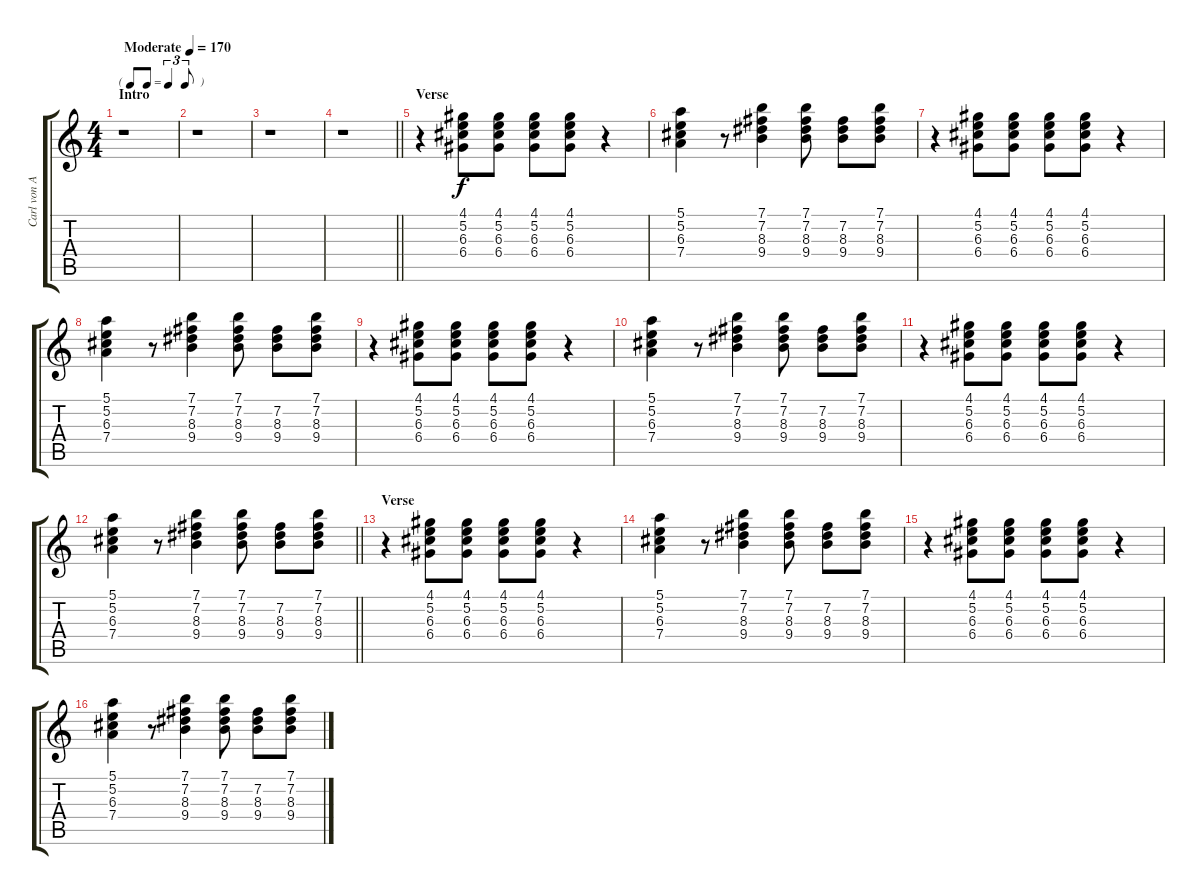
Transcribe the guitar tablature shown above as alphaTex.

\track ("Carl von Arbin - Lead Guitar" "Carl von A") {instrument overdrivenguitar}
\staff {score tabs}
\tuning (E4 B3 G3 D3 A2 E2) {hide}
\ts (4 4)
\tf triplet8th
\section ("" "Intro")
\tempo (170 "Moderate")
\clef g2
\ks c
r.1{dy f instrument overdrivenguitar} |
r.1 |
r.1 |
\barLineRight lightlight
r.1 |
\section ("" "Verse")
r.4 (4.1 5.2 6.3 6.4).8 (4.1 5.2 6.3 6.4).8 (4.1 5.2 6.3 6.4).8 (4.1 5.2 6.3 6.4).8 r.4 |
(5.1 5.2 6.3 7.4).4 r.8 (7.1 7.2 8.3 9.4).4 (7.1 7.2 8.3 9.4).8 (7.2 8.3 9.4).8 (7.1 7.2 8.3 9.4).8 |
r.4 (4.1 5.2 6.3 6.4).8 (4.1 5.2 6.3 6.4).8 (4.1 5.2 6.3 6.4).8 (4.1 5.2 6.3 6.4).8 r.4 |
(5.1 5.2 6.3 7.4).4 r.8 (7.1 7.2 8.3 9.4).4 (7.1 7.2 8.3 9.4).8 (7.2 8.3 9.4).8 (7.1 7.2 8.3 9.4).8 |
r.4 (4.1 5.2 6.3 6.4).8 (4.1 5.2 6.3 6.4).8 (4.1 5.2 6.3 6.4).8 (4.1 5.2 6.3 6.4).8 r.4 |
(5.1 5.2 6.3 7.4).4 r.8 (7.1 7.2 8.3 9.4).4 (7.1 7.2 8.3 9.4).8 (7.2 8.3 9.4).8 (7.1 7.2 8.3 9.4).8 |
r.4 (4.1 5.2 6.3 6.4).8 (4.1 5.2 6.3 6.4).8 (4.1 5.2 6.3 6.4).8 (4.1 5.2 6.3 6.4).8 r.4 |
\barLineRight lightlight
(5.1 5.2 6.3 7.4).4 r.8 (7.1 7.2 8.3 9.4).4 (7.1 7.2 8.3 9.4).8 (7.2 8.3 9.4).8 (7.1 7.2 8.3 9.4).8 |
\section ("" "Verse")
r.4 (4.1 5.2 6.3 6.4).8 (4.1 5.2 6.3 6.4).8 (4.1 5.2 6.3 6.4).8 (4.1 5.2 6.3 6.4).8 r.4 |
(5.1 5.2 6.3 7.4).4 r.8 (7.1 7.2 8.3 9.4).4 (7.1 7.2 8.3 9.4).8 (7.2 8.3 9.4).8 (7.1 7.2 8.3 9.4).8 |
r.4 (4.1 5.2 6.3 6.4).8 (4.1 5.2 6.3 6.4).8 (4.1 5.2 6.3 6.4).8 (4.1 5.2 6.3 6.4).8 r.4 |
(5.1 5.2 6.3 7.4).4 r.8 (7.1 7.2 8.3 9.4).4 (7.1 7.2 8.3 9.4).8 (7.2 8.3 9.4).8 (7.1 7.2 8.3 9.4).8
